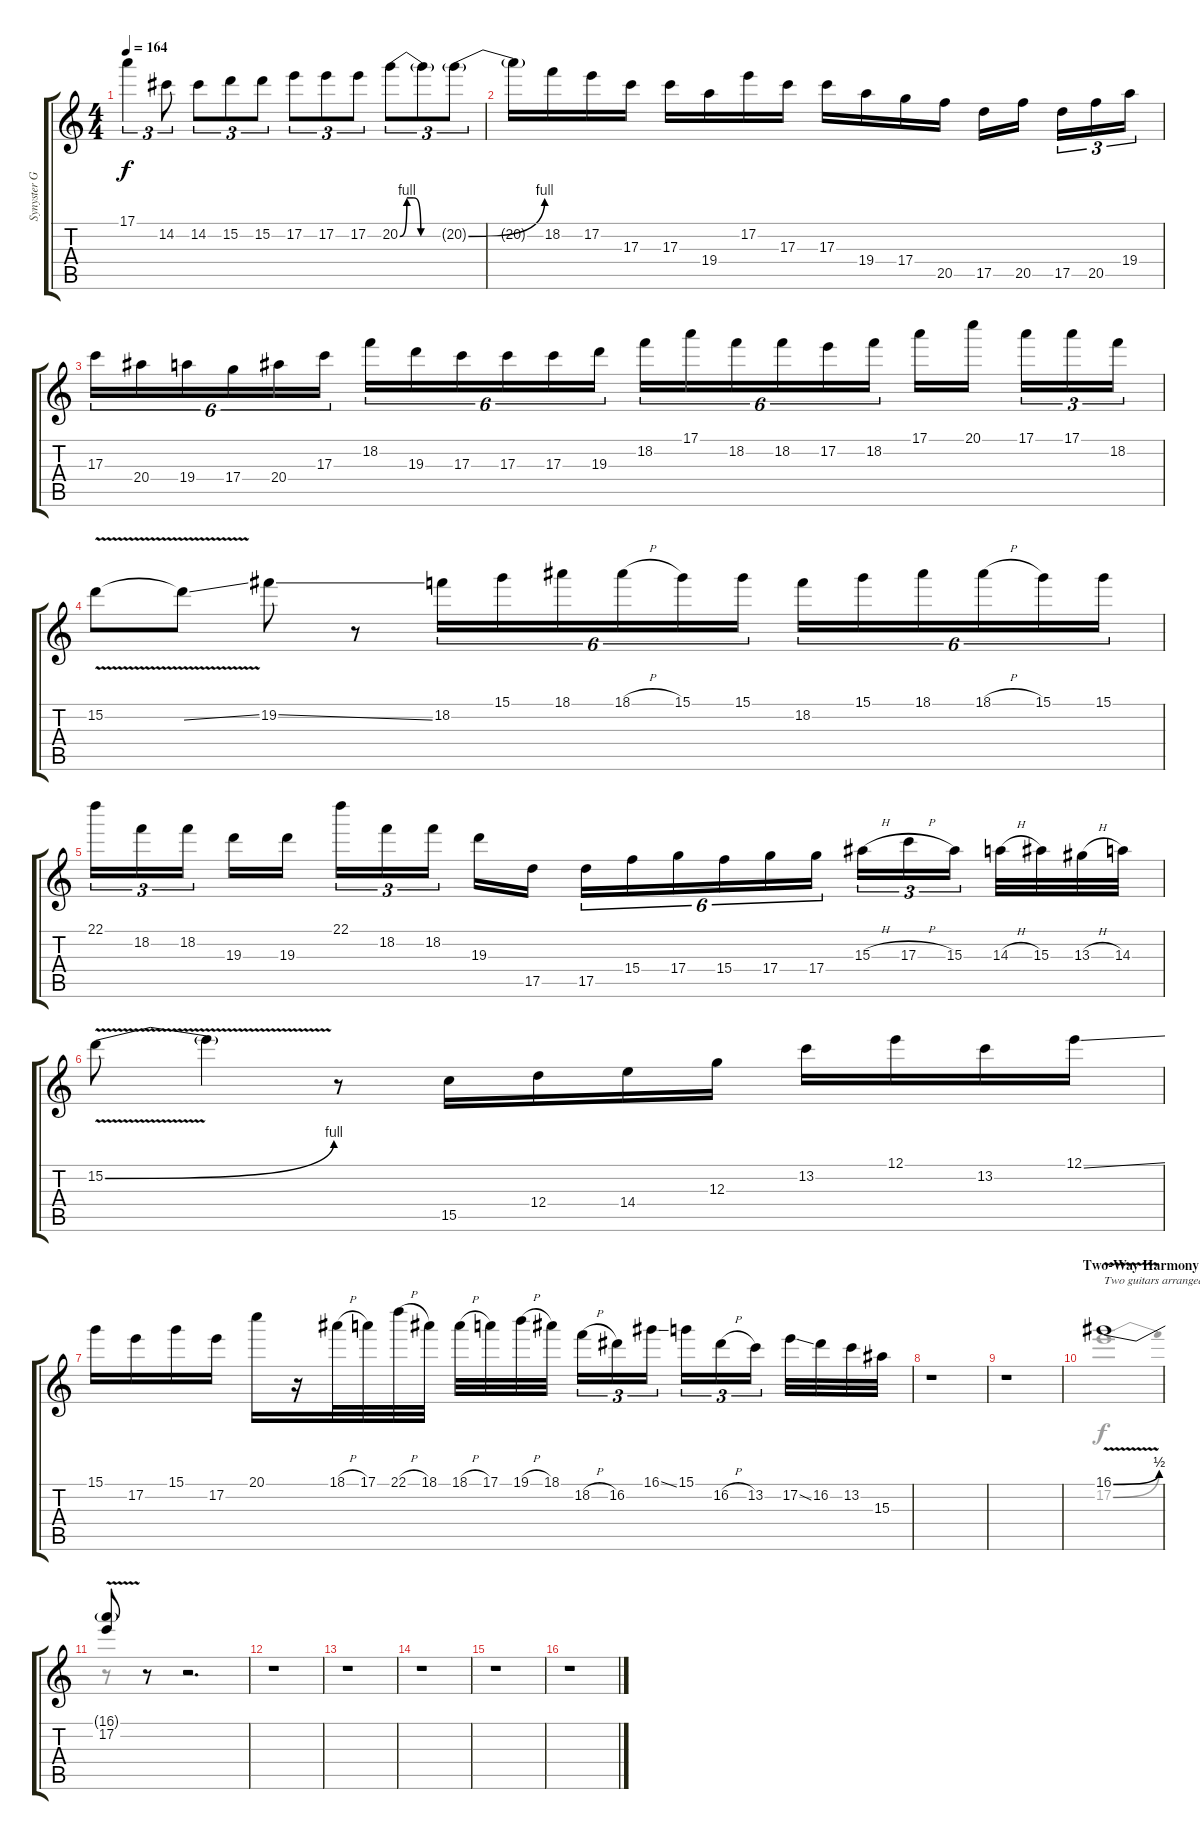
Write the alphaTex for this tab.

\track ("Synyster Gates (Neutral Lead 2)" "Synyster G") {instrument distortionguitar}
\staff {score tabs}
\tuning (E4 B3 G3 D3 A2 D2) {hide}
\voice
\ts (4 4)
\tempo 164
\clef g2
\ks c
17.1{t}.4{tu (3 2) dy f} 14.2.8{tu (3 2)} 14.2.8{tu (3 2)} 15.2.8{tu (3 2)} 15.2.8{tu (3 2)} 17.2.8{tu (3 2)} 17.2.8{tu (3 2)} 17.2.8{tu (3 2)} 20.2{be (custom 0 0 10 4 20 4 30 0 60 0)}.8{tu (3 2)} 20.2{t}.8{tu (3 2)} 20.2{be (bend 0 0 60 4) g}.8{tu (3 2)} |
20.2{t}.16 18.2.16 17.2.16 17.3.16 17.3.16 19.4.16 17.2.16 17.3.16 17.3.16 19.4.16 17.4.16 20.5.16 17.5.16 20.5.16 17.5.16{tu (3 2)} 20.5.16{tu (3 2)} 19.4.16{tu (3 2)} |
17.3.16{tu (6 4)} 20.4.16{tu (6 4)} 19.4.16{tu (6 4)} 17.4.16{tu (6 4)} 20.4.16{tu (6 4)} 17.3.16{tu (6 4)} 18.2.16{tu (6 4)} 19.3.16{tu (6 4)} 17.3.16{tu (6 4)} 17.3.16{tu (6 4)} 17.3.16{tu (6 4)} 19.3.16{tu (6 4)} 18.2.16{tu (6 4)} 17.1.16{tu (6 4)} 18.2.16{tu (6 4)} 18.2.16{tu (6 4)} 17.2.16{tu (6 4)} 18.2.16{tu (6 4)} 17.1.16 20.1.16 17.1.16{tu (3 2)} 17.1.16{tu (3 2)} 18.2.16{tu (3 2)} |
15.2{v}.8 15.2{ss t}.8 19.2{ss}.8 r.8 18.2.16{tu (6 4)} 15.1.16{tu (6 4)} 18.1.16{tu (6 4)} 18.1{h}.16{tu (6 4)} 15.1.16{tu (6 4)} 15.1.16{tu (6 4)} 18.2.16{tu (6 4)} 15.1.16{tu (6 4)} 18.1.16{tu (6 4)} 18.1{h}.16{tu (6 4)} 15.1.16{tu (6 4)} 15.1.16{tu (6 4)} |
22.1.16{tu (3 2)} 18.2.16{tu (3 2)} 18.2.16{tu (3 2)} 19.3.16 19.3.16 22.1.16{tu (3 2)} 18.2.16{tu (3 2)} 18.2.16{tu (3 2)} 19.3.16 17.5.16 17.5.16{tu (6 4)} 15.4.16{tu (6 4)} 17.4.16{tu (6 4)} 15.4.16{tu (6 4)} 17.4.16{tu (6 4)} 17.4.16{tu (6 4)} 15.3{h}.16{tu (3 2)} 17.3{h}.16{tu (3 2)} 15.3.16{tu (3 2)} 14.3{h}.32 15.3.32 13.3{h}.32 14.3.32 |
15.2{be (bend 0 0 60 4) v}.8 15.2{t}.4 r.8 15.5.16 12.4.16 14.4.16 12.3.16 13.2.16 12.1.16 13.2.16 12.1{ss}.16 |
15.1.16 17.2.16 15.1.16 17.2.16 20.1.16 r.16 18.1{h}.32 17.1.32 22.1{h}.32 18.1.32 18.1{h}.32 17.1.32 19.1{h}.32 18.1.32 18.2{h}.16{tu (3 2)} 16.2.16{tu (3 2)} 16.1{ss}.16{tu (3 2)} 15.1.16{tu (3 2)} 16.2{h}.16{tu (3 2)} 13.2.16{tu (3 2)} 17.2{ss}.32 16.2.32 13.2.32 15.3.32 |
r.1 |
r.1 |
\section ("" "Two-Way Harmony")
16.1{be (bend 0 0 60 2) v}.1{txt "Two guitars arranged for one."} |
(16.1{t} 17.2).8 r.8 r.2{d} |
r.1 |
r.1 |
r.1 |
r.1 |
r.1
\voice
\clef g2
\ottava regular
\simile none
\ks c
|
|
|
|
|
|
|
|
|
17.2{be (bend 0 0 60 2)}.1 |
r.8 r.8 r.2{d} |
|
|
|
|
